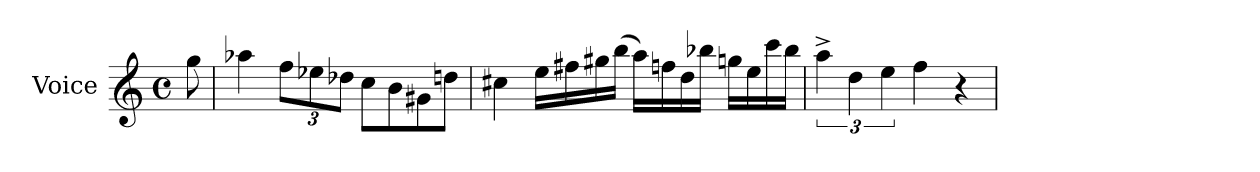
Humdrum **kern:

**kern
*part1
*staff1
*I"Voice
*I'Voice
*clefG2
*M4/4
*met(c)
=
8gg\
=1
4aa-X\
12ff\L
12ee-X\
12dd-X\J
8cc\L
8b\
8g#X\
8ddn\J
=2
4cc#X\
16ee\LL
16ff#X\
16gg#X\
(>16bb\JJ
16aa\LL)
16ffn\
16dd\
16bb-X\JJ
16ggn\LL
16ee\
16ccc\
16bb-\JJ
=3
6aa^<\
6dd\
6ee\
4ff\
4r
=
*-
